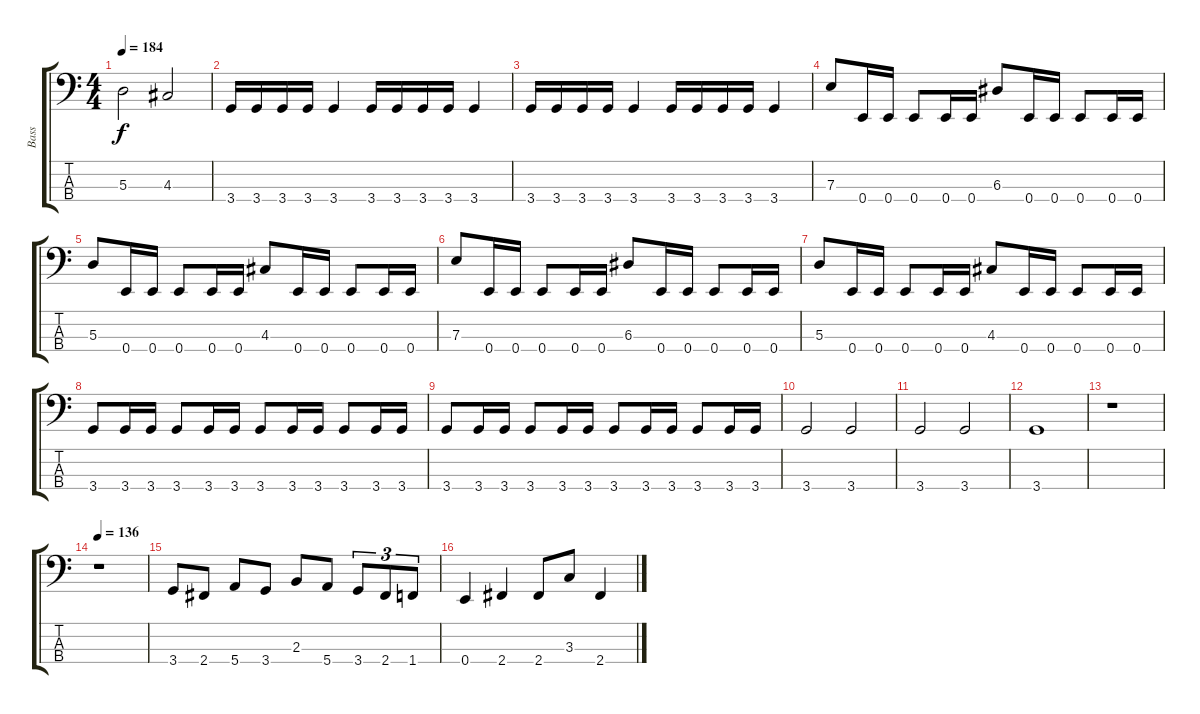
\track ("Bass" "Bass") {instrument electricbasspick}
\staff {score tabs}
\tuning (G2 D2 A1 E1) {hide}
\ts (4 4)
\tempo 184
\clef f4
\ks c
5.3.2{dy f} 4.3.2 |
3.4.16 3.4.16 3.4.16 3.4.16 3.4.4 3.4.16 3.4.16 3.4.16 3.4.16 3.4.4 |
3.4.16 3.4.16 3.4.16 3.4.16 3.4.4 3.4.16 3.4.16 3.4.16 3.4.16 3.4.4 |
7.3.8 0.4.16 0.4.16 0.4.8 0.4.16 0.4.16 6.3.8 0.4.16 0.4.16 0.4.8 0.4.16 0.4.16 |
5.3.8 0.4.16 0.4.16 0.4.8 0.4.16 0.4.16 4.3.8 0.4.16 0.4.16 0.4.8 0.4.16 0.4.16 |
7.3.8 0.4.16 0.4.16 0.4.8 0.4.16 0.4.16 6.3.8 0.4.16 0.4.16 0.4.8 0.4.16 0.4.16 |
5.3.8 0.4.16 0.4.16 0.4.8 0.4.16 0.4.16 4.3.8 0.4.16 0.4.16 0.4.8 0.4.16 0.4.16 |
3.4.8 3.4.16 3.4.16 3.4.8 3.4.16 3.4.16 3.4.8 3.4.16 3.4.16 3.4.8 3.4.16 3.4.16 |
3.4.8 3.4.16 3.4.16 3.4.8 3.4.16 3.4.16 3.4.8 3.4.16 3.4.16 3.4.8 3.4.16 3.4.16 |
3.4.2 3.4.2 |
3.4.2 3.4.2 |
3.4.1 |
r.1 |
\tempo 136
r.1 |
3.4.8 2.4.8 5.4.8 3.4.8 2.3.8 5.4.8 3.4.8{tu (3 2)} 2.4.8{tu (3 2)} 1.4.8{tu (3 2)} |
0.4.4 2.4.4 2.4.8 3.3.8 2.4.4
